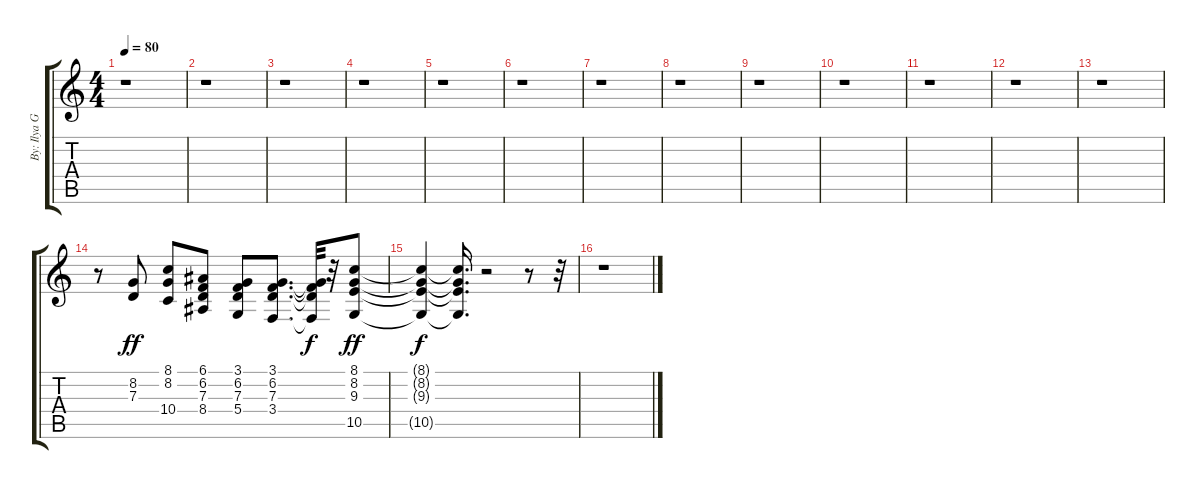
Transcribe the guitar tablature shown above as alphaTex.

\track ("By: Ilya Gordon" "By: Ilya G") {instrument trombone}
\staff {score tabs}
\tuning (E4 B3 G3 D3 A2 E2) {hide}
\ts (4 4)
\tempo 80
\clef g2
\ks c
r.1{dy ff} |
r.1 |
r.1 |
r.1 |
r.1 |
r.1 |
r.1 |
r.1 |
r.1 |
r.1 |
r.1 |
r.1 |
r.1 |
r.8 (8.2 7.3).8 (8.1 8.2 10.4).8 (6.1 6.2 7.3 8.4).8 (3.1 6.2 7.3 5.4).8 (3.1 6.2 7.3 3.4).8{d} (3.1{t} 6.2{t} 7.3{t} 3.4{t}).32{dy f} r.32 (8.1 8.2 9.3 10.5).8{dy ff} |
(8.1{t} 8.2{t} 9.3{t} 10.5{t}).4{dy f} (8.1{t} 8.2{t} 9.3{t} 10.5{t}).16{d} r.2 r.8 r.32 |
r.1
